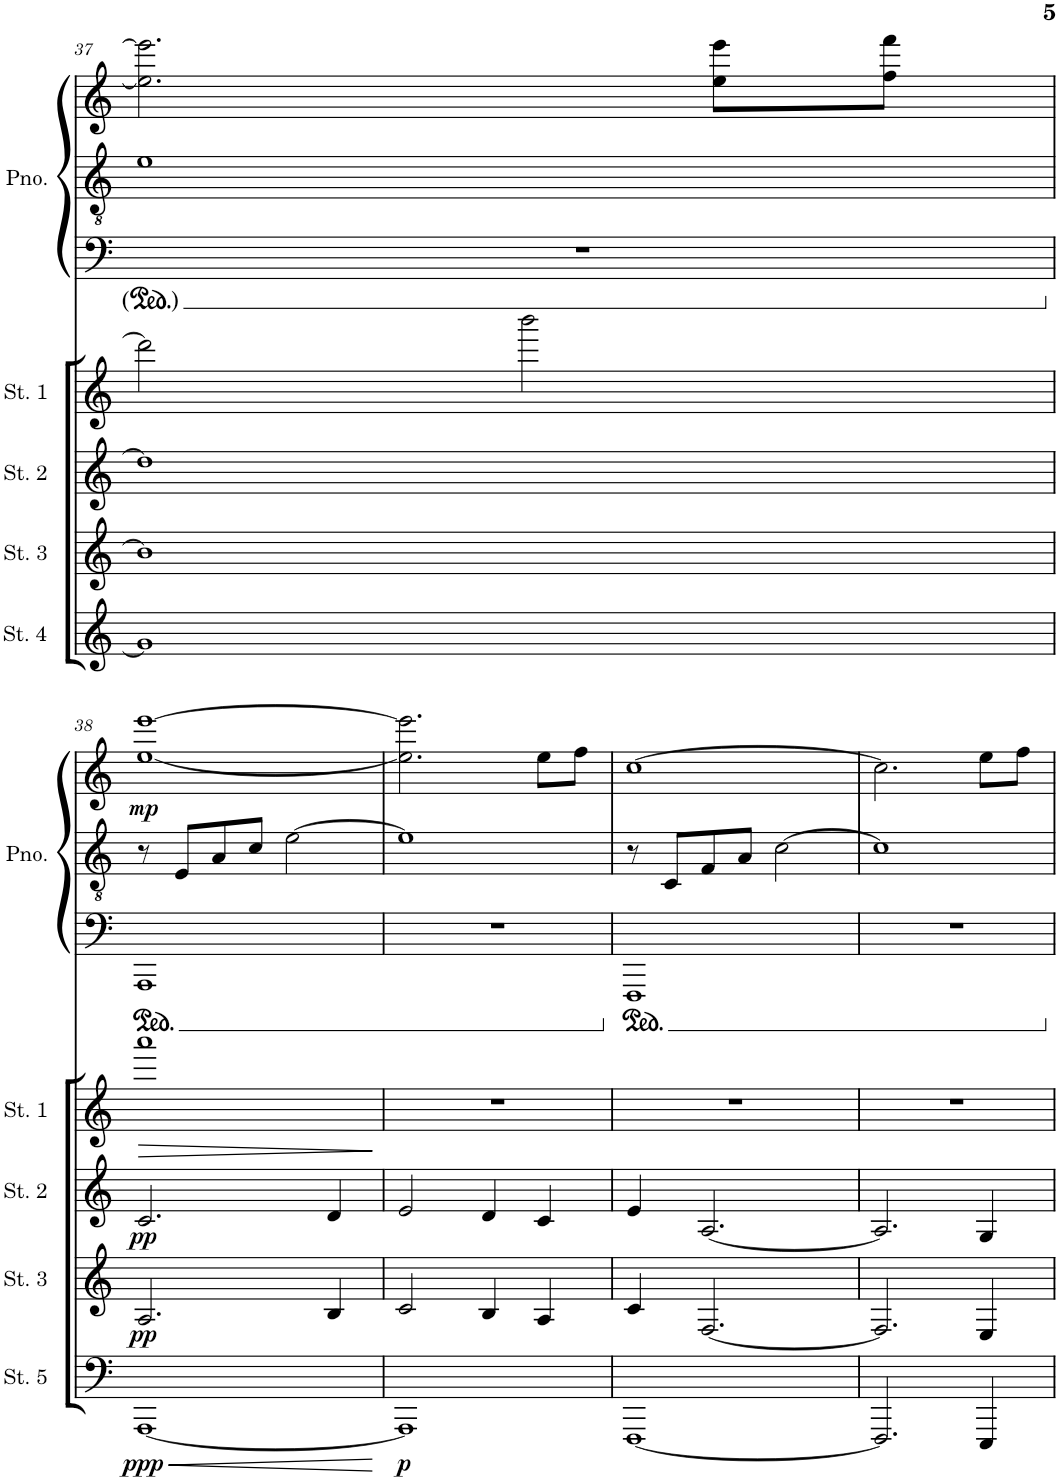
**kern	**dynam	**kern	**kern	**dynam	**kern	**dynam	**kern	**dynam	**kern	**kern	**kern	**dynam	**kern	**kern	**kern
*part9	*part9	*part8	*part7	*part7	*part6	*part6	*part5	*part5	*part4	*part4	*part4	*part4	*part3	*part2	*part1
*staff11	*staff11	*staff10	*staff9	*staff9	*staff8	*staff8	*staff7	*staff7	*staff6	*staff5	*staff4	*staff4/5/6	*staff3	*staff2	*staff1
*I"Strings 5	*	*I"Strings 4	*I"Strings 3	*	*I"Strings 2	*	*I"Strings 1	*	*I"Piano	*	*	*	*I"Oboe	*I"Horn in C	*I"Flute
*I'St. 5	*	*I'St. 4	*I'St. 3	*	*I'St. 2	*	*I'St. 1	*	*I'Pno.	*	*	*	*I'Ob.	*	*I'Fl.
!!LO:PB:g=z
*clefF4	*	*clefG2	*clefG2	*	*clefG2	*	*clefG2	*	*clefF4	*clefGv2	*clefG2	*	*clefG2	*clefG2	*clefG2
*	*	*	*	*	*	*	*	*	*	*	*	*	*	*Trd7c12	*
*k[]	*	*k[]	*k[]	*	*k[]	*	*k[]	*	*k[]	*k[]	*k[]	*	*k[]	*k[]	*k[]
*M4/4	*	*M4/4	*M4/4	*	*M4/4	*	*M4/4	*	*M4/4	*M4/4	*M4/4	*	*M4/4	*M4/4	*M4/4
=37	=37	=37	=37	=37	=37	=37	=37	=37	=37	=37	=37	=37	=37	=37	=37
1r	.	1g#]	1b]	.	1dd]	.	2ddd\]	.	1r	1e	2.ee\] 2.eee\]	.	1r	1r	1r
.	.	.	.	.	.	.	2bbb\	.	.	.	.	.	.	.	.
.	.	.	.	.	.	.	.	.	.	.	8ee\ 8eee\L	.	.	.	.
.	.	.	.	.	.	.	.	.	.	.	8ff\ 8fff\J	.	.	.	.
!!LO:LB:g=z
=38	=38	=38	=38	=38	=38	=38	=38	=38	=38	=38	=38	=38	=38	=38	=38
!	!LO:HP:b	!	!	!	!	!	!	!LO:HP:b	!	!	!	!	!	!	!
!	!LO:DY:n=1:b	!	!	!LO:DY:b	!	!LO:DY:b	!	!	!	!	!	!LO:DY:b	!	!	!
[1AAA	< ppp	1r	2.A/	pp	2.c/	pp	1aaa	>	1AAA	8r	[1ee [1eee	mp	1r	1r	1r
.	.	.	.	.	.	.	.	.	.	8E/L	.	.	.	.	.
.	.	.	.	.	.	.	.	.	.	8A/	.	.	.	.	.
.	.	.	.	.	.	.	.	.	.	8c/J	.	.	.	.	.
.	.	.	.	.	.	.	.	.	.	[2e\	.	.	.	.	.
.	.	.	4B/	.	4d/	.	.	.	.	.	.	.	.	.	.
.	[	.	.	.	.	.	.	]	.	.	.	.	.	.	.
=39	=39	=39	=39	=39	=39	=39	=39	=39	=39	=39	=39	=39	=39	=39	=39
!	!LO:DY:b	!	!	!	!	!	!	!	!	!	!	!	!	!	!
1AAA]	p	1r	2c/	.	2e/	.	1r	.	1r	1e]	2.ee\] 2.eee\]	.	1r	1r	1r
.	.	.	4B/	.	4d/	.	.	.	.	.	.	.	.	.	.
.	.	.	4A/	.	4c/	.	.	.	.	.	8ee\L	.	.	.	.
.	.	.	.	.	.	.	.	.	.	.	8ff\J	.	.	.	.
=40	=40	=40	=40	=40	=40	=40	=40	=40	=40	=40	=40	=40	=40	=40	=40
[1FFF	.	1r	4c/	.	4e/	.	1r	.	1FFF	8r	[1cc	.	1r	1r	1r
.	.	.	.	.	.	.	.	.	.	8C/L	.	.	.	.	.
.	.	.	[2.F/	.	[2.A/	.	.	.	.	8F/	.	.	.	.	.
.	.	.	.	.	.	.	.	.	.	8A/J	.	.	.	.	.
.	.	.	.	.	.	.	.	.	.	[2c\	.	.	.	.	.
=41	=41	=41	=41	=41	=41	=41	=41	=41	=41	=41	=41	=41	=41	=41	=41
2.FFF/]	.	1r	2.F/]	.	2.A/]	.	1r	.	1r	1c]	2.cc\]	.	1r	1r	1r
4EEE/	.	.	4E/	.	4G/	.	.	.	.	.	8ee\L	.	.	.	.
.	.	.	.	.	.	.	.	.	.	.	8ff\J	.	.	.	.
=	=	=	=	=	=	=	=	=	=	=	=	=	=	=	=
*-	*-	*-	*-	*-	*-	*-	*-	*-	*-	*-	*-	*-	*-	*-	*-
